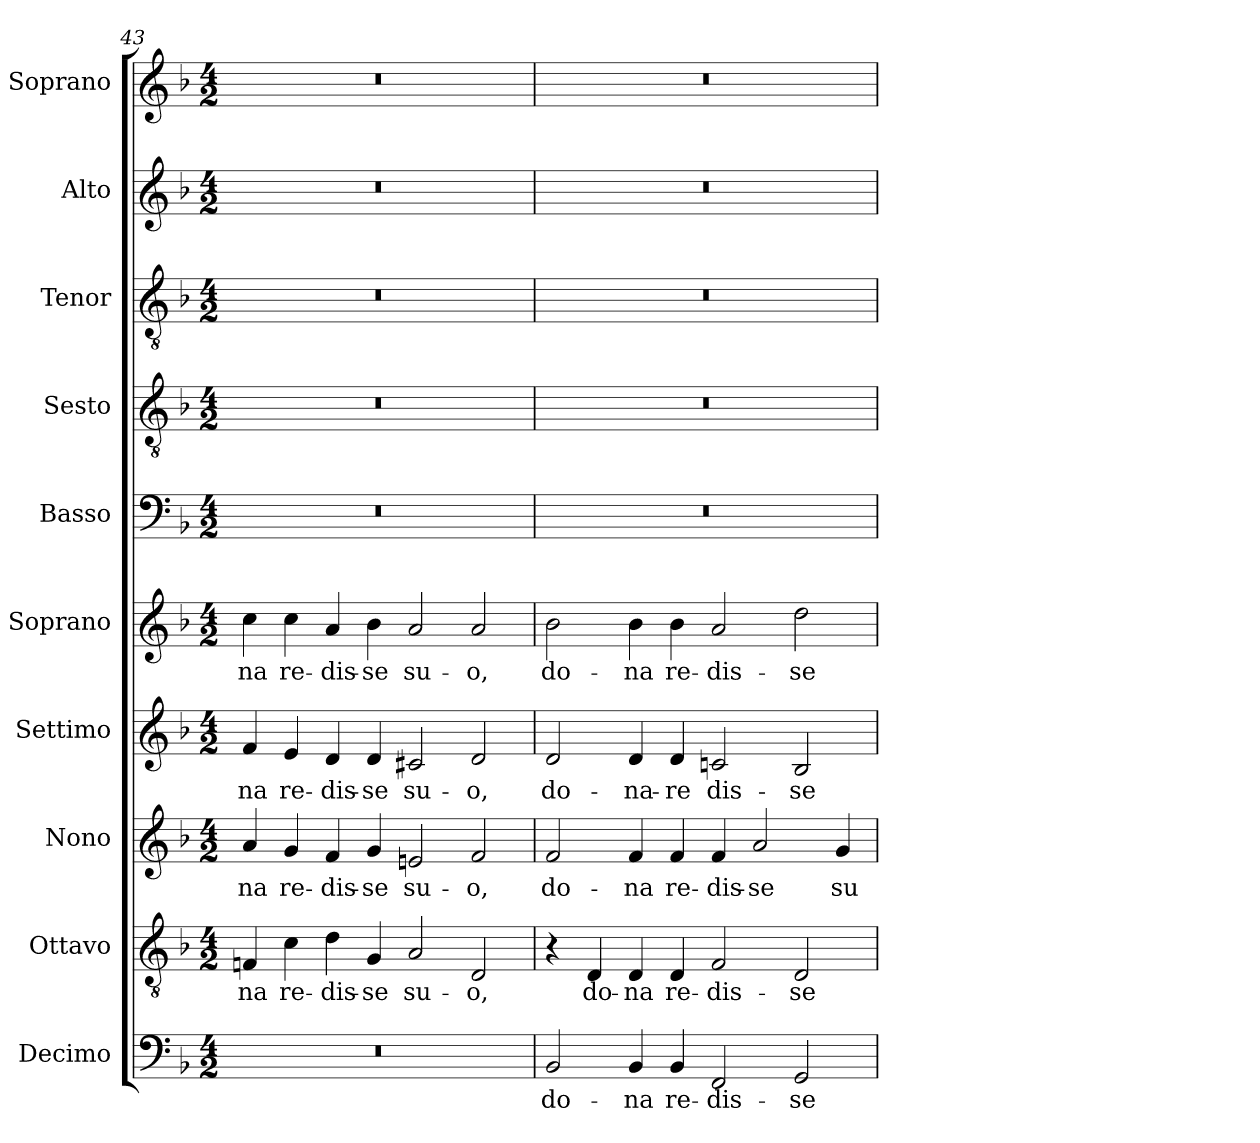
**kern	**text	**kern	**text	**kern	**text	**kern	**text	**kern	**text	**kern	**kern	**kern	**kern	**kern
*part10	*part10	*part9	*part9	*part8	*part8	*part7	*part7	*part6	*part6	*part5	*part4	*part3	*part2	*part1
*staff10	*staff10	*staff9	*staff9	*staff8	*staff8	*staff7	*staff7	*staff6	*staff6	*staff5	*staff4	*staff3	*staff2	*staff1
*I"Decimo	*	*I"Ottavo	*	*I"Nono	*	*I"Settimo	*	*I"Soprano	*	*I"Basso	*I"Sesto	*I"Tenor	*I"Alto	*I"Soprano
*I'Dc.	*	*I'Ot.	*	*I'N.	*	*I'St.	*	*I'S.	*	*I'B.	*I'Ss.	*I'T.	*I'A.	*I'S.
*clefF4	*	*clefGv2	*	*clefG2	*	*clefG2	*	*clefG2	*	*clefF4	*clefGv2	*clefGv2	*clefG2	*clefG2
*	*	*ITrd7c12	*	*	*	*	*	*	*	*	*ITrd7c12	*ITrd7c12	*	*
*k[b-]	*	*k[b-]	*	*k[b-]	*	*k[b-]	*	*k[b-]	*	*k[b-]	*k[b-]	*k[b-]	*k[b-]	*k[b-]
*F:	*	*F:	*	*F:	*	*F:	*	*F:	*	*F:	*F:	*F:	*F:	*F:
*M4/2	*	*M4/2	*	*M4/2	*	*M4/2	*	*M4/2	*	*M4/2	*M4/2	*M4/2	*M4/2	*M4/2
=43	=43	=43	=43	=43	=43	=43	=43	=43	=43	=43	=43	=43	=43	=43
!LO:N:vis=1	!	!	!	!	!	!	!	!	!	!	!	!	!	!
!	!	!	!LO:LY:b:color=#000000	!	!	!	!	!	!	!	!	!	!	!
!	!	!	!	!	!LO:LY:b:color=#000000	!	!	!	!	!	!	!	!	!
!	!	!	!	!	!	!	!LO:LY:b:color=#000000	!	!	!	!	!	!	!
!	!	!	!	!	!	!	!	!	!LO:LY:b:color=#000000	!LO:N:vis=1	!LO:N:vis=1	!LO:N:vis=1	!LO:N:vis=1	!LO:N:vis=1
0r	.	4FFni/	-na	4ai/	-na	4fi/	-na	4cci\	-na	0r	0r	0r	0r	0r
!	!	!	!LO:LY:b:color=#000000	!	!	!	!	!	!	!	!	!	!	!
!	!	!	!	!	!LO:LY:b:color=#000000	!	!	!	!	!	!	!	!	!
!	!	!	!	!	!	!	!LO:LY:b:color=#000000	!	!	!	!	!	!	!
!	!	!	!	!	!	!	!	!	!LO:LY:b:color=#000000	!	!	!	!	!
.	.	4Ci\	re-	4gi/	re-	4ei/	re-	4cci\	re-	.	.	.	.	.
!	!	!	!LO:LY:b:color=#000000	!	!	!	!	!	!	!	!	!	!	!
!	!	!	!	!	!LO:LY:b:color=#000000	!	!	!	!	!	!	!	!	!
!	!	!	!	!	!	!	!LO:LY:b:color=#000000	!	!	!	!	!	!	!
!	!	!	!	!	!	!	!	!	!LO:LY:b:color=#000000	!	!	!	!	!
.	.	4Di\	-dis-	4fi/	-dis-	4di/	-dis-	4ai/	-dis-	.	.	.	.	.
!	!	!	!LO:LY:b:color=#000000	!	!	!	!	!	!	!	!	!	!	!
!	!	!	!	!	!LO:LY:b:color=#000000	!	!	!	!	!	!	!	!	!
!	!	!	!	!	!	!	!LO:LY:b:color=#000000	!	!	!	!	!	!	!
!	!	!	!	!	!	!	!	!	!LO:LY:b:color=#000000	!	!	!	!	!
.	.	4GGi/	-se	4gi/	-se	4di/	-se	4b-i\	-se	.	.	.	.	.
!	!	!	!LO:LY:b:color=#000000	!	!	!	!	!	!	!	!	!	!	!
!	!	!	!	!	!LO:LY:b:color=#000000	!	!	!	!	!	!	!	!	!
!	!	!	!	!	!	!	!LO:LY:b:color=#000000	!	!	!	!	!	!	!
!	!	!	!	!	!	!	!	!	!LO:LY:b:color=#000000	!	!	!	!	!
.	.	2AAi/	su-	2eni/	su-	2c#Xi/	su-	2ai/	su-	.	.	.	.	.
!	!	!	!LO:LY:b:color=#000000	!	!	!	!	!	!	!	!	!	!	!
!	!	!	!	!	!LO:LY:b:color=#000000	!	!	!	!	!	!	!	!	!
!	!	!	!	!	!	!	!LO:LY:b:color=#000000	!	!	!	!	!	!	!
!	!	!	!	!	!	!	!	!	!LO:LY:b:color=#000000	!	!	!	!	!
.	.	2DDi/	-o,	2fi/	-o,	2di/	-o,	2ai/	-o,	.	.	.	.	.
=44	=44	=44	=44	=44	=44	=44	=44	=44	=44	=44	=44	=44	=44	=44
!	!LO:LY:b:color=#000000	!	!	!	!	!	!	!	!	!	!	!	!	!
!	!	!	!	!	!LO:LY:b:color=#000000	!	!	!	!	!	!	!	!	!
!	!	!	!	!	!	!	!LO:LY:b:color=#000000	!	!	!	!	!	!	!
!	!	!	!	!	!	!	!	!	!LO:LY:b:color=#000000	!LO:N:vis=1	!LO:N:vis=1	!LO:N:vis=1	!LO:N:vis=1	!LO:N:vis=1
2BB-i/	do-	4r	.	2fi/	do-	2di/	do-	2b-i\	do-	0r	0r	0r	0r	0r
!	!	!	!LO:LY:b:color=#000000	!	!	!	!	!	!	!	!	!	!	!
.	.	4DDi/	do-	.	.	.	.	.	.	.	.	.	.	.
!	!LO:LY:b:color=#000000	!	!	!	!	!	!	!	!	!	!	!	!	!
!	!	!	!LO:LY:b:color=#000000	!	!	!	!	!	!	!	!	!	!	!
!	!	!	!	!	!LO:LY:b:color=#000000	!	!	!	!	!	!	!	!	!
!	!	!	!	!	!	!	!LO:LY:b:color=#000000	!	!	!	!	!	!	!
!	!	!	!	!	!	!	!	!	!LO:LY:b:color=#000000	!	!	!	!	!
4BB-i/	-na	4DDi/	-na	4fi/	-na	4di/	-na-	4b-i\	-na	.	.	.	.	.
!	!LO:LY:b:color=#000000	!	!	!	!	!	!	!	!	!	!	!	!	!
!	!	!	!LO:LY:b:color=#000000	!	!	!	!	!	!	!	!	!	!	!
!	!	!	!	!	!LO:LY:b:color=#000000	!	!	!	!	!	!	!	!	!
!	!	!	!	!	!	!	!LO:LY:b:color=#000000	!	!	!	!	!	!	!
!	!	!	!	!	!	!	!	!	!LO:LY:b:color=#000000	!	!	!	!	!
4BB-i/	re-	4DDi/	re-	4fi/	re-	4di/	-re	4b-i\	re-	.	.	.	.	.
!	!LO:LY:b:color=#000000	!	!	!	!	!	!	!	!	!	!	!	!	!
!	!	!	!LO:LY:b:color=#000000	!	!	!	!	!	!	!	!	!	!	!
!	!	!	!	!	!LO:LY:b:color=#000000	!	!	!	!	!	!	!	!	!
!	!	!	!	!	!	!	!LO:LY:b:color=#000000	!	!	!	!	!	!	!
!	!	!	!	!	!	!	!	!	!LO:LY:b:color=#000000	!	!	!	!	!
2FFi/	-dis-	2FFi/	-dis-	4fi/	-dis-	2cni/	dis-	2ai/	-dis-	.	.	.	.	.
!	!	!	!	!	!LO:LY:b:color=#000000	!	!	!	!	!	!	!	!	!
.	.	.	.	2ai/	-se	.	.	.	.	.	.	.	.	.
!	!LO:LY:b:color=#000000	!	!	!	!	!	!	!	!	!	!	!	!	!
!	!	!	!LO:LY:b:color=#000000	!	!	!	!	!	!	!	!	!	!	!
!	!	!	!	!	!	!	!LO:LY:b:color=#000000	!	!	!	!	!	!	!
!	!	!	!	!	!	!	!	!	!LO:LY:b:color=#000000	!	!	!	!	!
2GGi/	-se	2DDi/	-se	.	.	2B-i/	-se	2ddi\	-se	.	.	.	.	.
!	!	!	!	!	!LO:LY:b:color=#000000	!	!	!	!	!	!	!	!	!
.	.	.	.	4gi/	su-	.	.	.	.	.	.	.	.	.
=	=	=	=	=	=	=	=	=	=	=	=	=	=	=
*-	*-	*-	*-	*-	*-	*-	*-	*-	*-	*-	*-	*-	*-	*-
